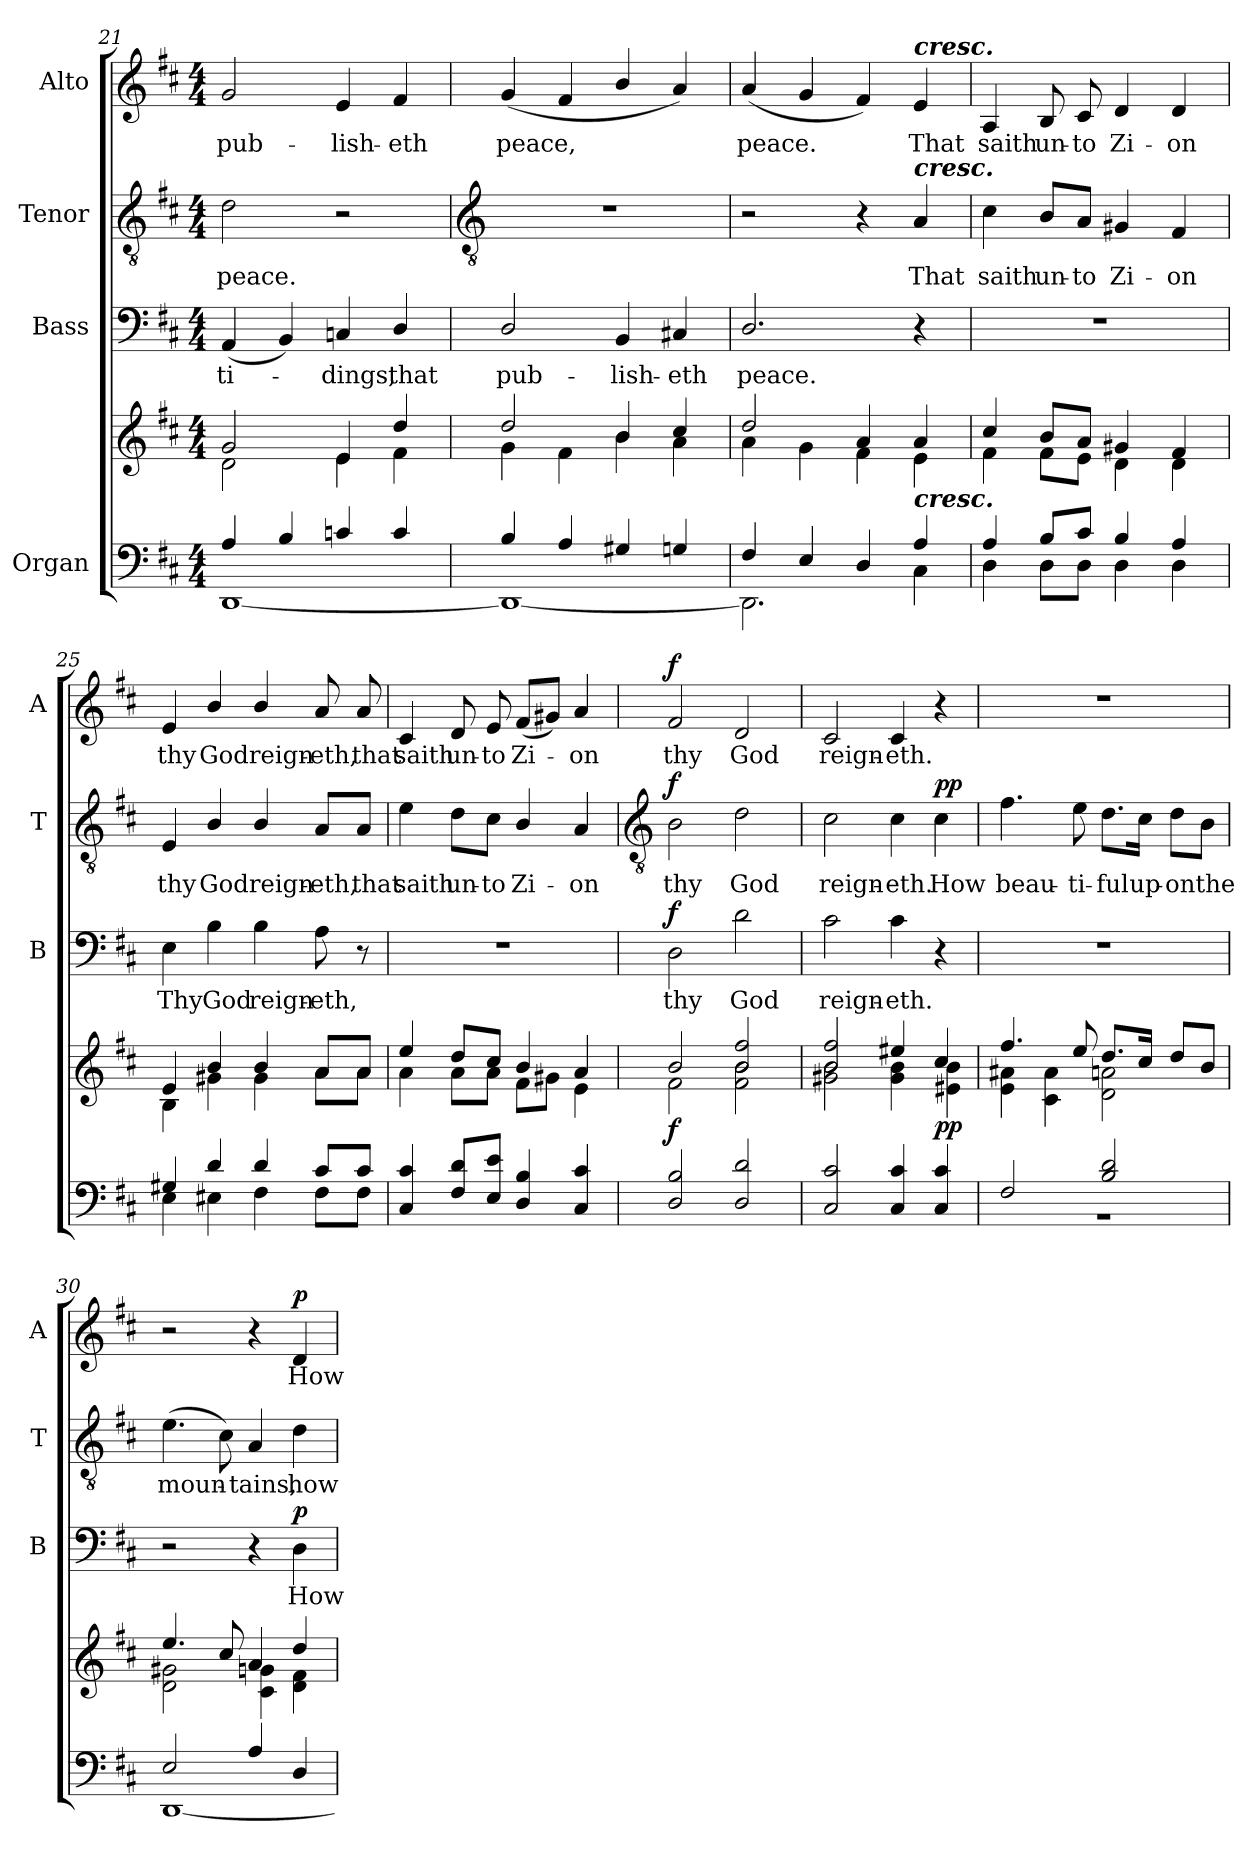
**kern	**kern	**dynam	**kern	**text	**dynam	**kern	**text	**dynam	**kern	**text	**dynam
*part4	*part4	*part4	*part3	*part3	*part3	*part2	*part2	*part2	*part1	*part1	*part1
*staff5	*staff4	*staff4/5	*staff3	*staff3	*staff3	*staff2	*staff2	*staff2	*staff1	*staff1	*staff1
*I"Organ	*	*	*I"Bass	*	*	*I"Tenor	*	*	*I"Alto	*	*
*	*	*	*I'B	*	*	*I'T	*	*	*I'A	*	*
*clefF4	*clefG2	*	*clefF4	*	*	*clefGv2	*	*	*clefG2	*	*
*k[f#c#]	*k[f#c#]	*	*k[f#c#]	*	*	*k[f#c#]	*	*	*k[f#c#]	*	*
*D:	*D:	*	*D:	*	*	*D:	*	*	*D:	*	*
*M4/4	*M4/4	*	*M4/4	*	*	*M4/4	*	*	*M4/4	*	*
=21	=21	=21	=21	=21	=21	=21	=21	=21	=21	=21	=21
*^	*^	*	*	*	*	*	*	*	*	*	*
!	!	!	!	!	!	!LO:LY:b	!	!	!LO:LY:b	!	!	!LO:LY:b	!
4A/	[1DD\	2g/	2d\	.	(<4AA	ti-	.	2d	peace.	.	2g	pub-	.
4B/	.	.	.	.	4BB)	.	.	.	.	.	.	.	.
!	!	!	!	!	!	!LO:LY:b	!	!	!	!	!	!LO:LY:b	!
4cn/	.	4e/	4e\	.	4Cn	dings,	.	2r	.	.	4e	-lish-	.
!	!	!	!	!	!	!LO:LY:b	!	!	!	!	!	!LO:LY:b	!
4c/	.	4dd/	4f#\	.	4D/	that	.	.	.	.	4f#	-eth	.
!!LO:LB:g=z
=22	=22	=22	=22	=22	=22	=22	=22	=22	=22	=22	=22	=22	=22
*	*	*	*	*	*	*	*	*clefGv2	*	*	*	*	*
!	!	!	!	!	!	!LO:LY:b	!	!	!	!	!	!LO:LY:b	!
4B/	1DD\_	2dd/	4g\	.	2D/	pub-	.	1r	.	.	(<4g	peace,	.
4A/	.	.	4f#\	.	.	.	.	.	.	.	4f#	.	.
!	!	!	!	!	!	!LO:LY:b	!	!	!	!	!	!	!
4G#X/	.	4b/	4b\	.	4BB	-lish-	.	.	.	.	4b/	.	.
!	!	!	!	!	!	!LO:LY:b	!	!	!	!	!	!	!
4Gn/	.	4cc#/	4a\	.	4C#X	-eth	.	.	.	.	4a)	.	.
=23	=23	=23	=23	=23	=23	=23	=23	=23	=23	=23	=23	=23	=23
!	!	!	!	!	!	!LO:LY:b	!	!	!	!	!	!LO:LY:b	!
4F#/	2.DD\]	2dd/	4a\	.	2.D/	peace.	.	2r	.	.	(<4a	peace.	.
4E/	.	.	4g\	.	.	.	.	.	.	.	4g	.	.
4D/	.	4a/	4f#\	.	.	.	.	4r	.	.	4f#)	.	.
!	!	!	!	!	!	!	!	!	!	!	!LO:TX:a:Bi:t=cresc.	!	!
!	!	!	!	!	!	!	!	!LO:TX:a:Bi:t=cresc.	!	!	!	!	!
!	!	!LO:TX:b:Bi:t=cresc.	!	!	!	!	!	!	!	!	!	!	!
!	!	!	!	!	!	!	!	!	!LO:LY:b	!	!	!LO:LY:b	!
4A/	4C#\	4a/	4e\	.	4r	.	.	4A	That	.	4e	That	.
=24	=24	=24	=24	=24	=24	=24	=24	=24	=24	=24	=24	=24	=24
!	!	!	!	!	!	!	!	!	!LO:LY:b	!	!	!LO:LY:b	!
4A/	4D\	4cc#/	4f#\	.	1r	.	.	4c#	saith	.	4A	saith	.
!	!	!	!	!	!	!	!	!	!LO:LY:b	!	!	!LO:LY:b	!
8B/L	8D\L	8b/L	8f#\L	.	.	.	.	8B/L	un-	.	8B	un-	.
!	!	!	!	!	!	!	!	!	!LO:LY:b	!	!	!LO:LY:b	!
8c#/J	8D\J	8a/J	8e\J	.	.	.	.	8A/J	-to	.	8c#	-to	.
!	!	!	!	!	!	!	!	!	!LO:LY:b	!	!	!LO:LY:b	!
4B/	4D\	4g#X/	4d\	.	.	.	.	4G#X	Zi-	.	4d	Zi-	.
!	!	!	!	!	!	!	!	!	!LO:LY:b	!	!	!LO:LY:b	!
4A/	4D\	4f#/	4d\	.	.	.	.	4F#	-on	.	4d	-on	.
=25	=25	=25	=25	=25	=25	=25	=25	=25	=25	=25	=25	=25	=25
!	!	!	!	!	!	!LO:LY:b	!	!	!LO:LY:b	!	!	!LO:LY:b	!
4G#X/	4E\	4e/	4B\	.	4E	Thy	.	4E	thy	.	4e	thy	.
!	!	!	!	!	!	!LO:LY:b	!	!	!LO:LY:b	!	!	!LO:LY:b	!
4d/	4E#X\	4b/	4g#X\	.	4B	God	.	4B/	God	.	4b/	God	.
!	!	!	!	!	!	!LO:LY:b	!	!	!LO:LY:b	!	!	!LO:LY:b	!
4d/	4F#\	4b/	4g#\	.	4B	reign-	.	4B/	reign-	.	4b/	reign-	.
!	!	!	!	!	!	!LO:LY:b	!	!	!LO:LY:b	!	!	!LO:LY:b	!
8c#/L	8F#\L	8a/L	8a\L	.	8A	-eth,	.	8A/L	-eth,	.	8a	-eth,	.
!	!	!	!	!	!	!	!	!	!LO:LY:b	!	!	!LO:LY:b	!
8c#/J	8F#\J	8a/J	8a\J	.	8r	.	.	8A/J	that	.	8a	that	.
=26	=26	=26	=26	=26	=26	=26	=26	=26	=26	=26	=26	=26	=26
!	!	!	!	!	!	!	!	!	!LO:LY:b	!	!	!LO:LY:b	!
4C#/ 4c#/	1ryy	4ee/	4a\	.	1r	.	.	4e	saith	.	4c#	saith	.
!	!	!	!	!	!	!	!	!	!LO:LY:b	!	!	!LO:LY:b	!
8F#/ 8d/L	.	8dd/L	8a\L	.	.	.	.	8d\L	un-	.	8d	un-	.
!	!	!	!	!	!	!	!	!	!LO:LY:b	!	!	!LO:LY:b	!
8E/ 8e/J	.	8cc#/J	8a\J	.	.	.	.	8c#\J	-to	.	8e	-to	.
!	!	!	!	!	!	!	!	!	!LO:LY:b	!	!	!LO:LY:b	!
4D/ 4B/	.	4b/	8f#\L	.	.	.	.	4B/	Zi-	.	(<8f#L	Zi-	.
.	.	.	8g#X\J	.	.	.	.	.	.	.	8g#XJ)	.	.
!	!	!	!	!	!	!	!	!	!LO:LY:b	!	!	!LO:LY:b	!
4C#/ 4c#/	.	4a/	4e\	.	.	.	.	4A	-on	.	4a	on	.
!!LO:LB:g=z
=27	=27	=27	=27	=27	=27	=27	=27	=27	=27	=27	=27	=27	=27
*	*	*	*	*	*	*	*	*clefGv2	*	*	*	*	*
!	!	!	!	!LO:DY:b	!	!LO:LY:b	!LO:DY:b	!	!LO:LY:b	!LO:DY:b	!	!LO:LY:b	!LO:DY:b
2D/ 2B/	1ryy	2b/	2f#\	f	2D	thy	f	2B	thy	f	2f#	thy	f
!	!	!	!	!	!	!LO:LY:b	!	!	!LO:LY:b	!	!	!LO:LY:b	!
2D/ 2d/	.	2b/ 2ff#/	2f#\ 2b\	.	2d	God	.	2d	God	.	2d	God	.
=28	=28	=28	=28	=28	=28	=28	=28	=28	=28	=28	=28	=28	=28
!	!	!	!	!	!	!LO:LY:b	!	!	!LO:LY:b	!	!	!LO:LY:b	!
2C#/ 2c#/	1ryy	2b/ 2ff#/	2g#X\ 2b\	.	2c#	reign-	.	2c#	reign-	.	2c#	reign-	.
!	!	!	!	!	!	!LO:LY:b	!	!	!LO:LY:b	!	!	!LO:LY:b	!
4C#/ 4c#/	.	4ee#X/	4g#\ 4b\	.	4c#	-eth.	.	4c#	-eth.	.	4c#	-eth.	.
!	!	!	!	!LO:DY:b	!	!	!	!	!LO:LY:b	!LO:DY:b	!	!	!
4C#/ 4c#/	.	4cc#/	4e#X\ 4b\	pp	4r	.	.	4c#	How	pp	4r	.	.
=29	=29	=29	=29	=29	=29	=29	=29	=29	=29	=29	=29	=29	=29
!	!	!	!	!	!	!	!	!	!LO:LY:b	!	!	!	!
2F#/	1r	4.ff#/	4e\ 4a#X\	.	1r	.	.	4.f#	beau-	.	1r	.	.
.	.	.	4c#\ 4a#\	.	.	.	.	.	.	.	.	.	.
!	!	!	!	!	!	!	!	!	!LO:LY:b	!	!	!	!
.	.	8ee/	.	.	.	.	.	8e	-ti-	.	.	.	.
!	!	!	!	!	!	!	!	!	!LO:LY:b	!	!	!	!
2B/ 2d/	.	8.dd/L	2d\ 2an\	.	.	.	.	8.d\L	-ful	.	.	.	.
!	!	!	!	!	!	!	!	!	!LO:LY:b	!	!	!	!
.	.	16cc#/J	.	.	.	.	.	16c#\Jk	up-	.	.	.	.
!	!	!	!	!	!	!	!	!	!LO:LY:b	!	!	!	!
.	.	8dd/L	.	.	.	.	.	8d\L	-on	.	.	.	.
!	!	!	!	!	!	!	!	!	!LO:LY:b	!	!	!	!
.	.	8b/J	.	.	.	.	.	8B\J	the	.	.	.	.
=30	=30	=30	=30	=30	=30	=30	=30	=30	=30	=30	=30	=30	=30
!	!	!	!	!	!	!	!	!	!LO:LY:b	!	!	!	!
2E/	[1DD\	4.ee/	2d\ 2g#X\	.	2r	.	.	(>4.e	moun-	.	2r	.	.
.	.	8cc#/	.	.	.	.	.	8c#)	.	.	.	.	.
!	!	!	!	!	!	!	!	!	!LO:LY:b	!	!	!	!
4A/	.	4a/	4c#\ 4gn\	.	4r	.	.	4A	tains,	.	4r	.	.
!	!	!	!	!	!	!LO:LY:b	!LO:DY:b	!	!LO:LY:b	!	!	!LO:LY:b	!LO:DY:b
4D/	.	4dd/	4d\ 4f#\	.	4D	How	p	4d	how	.	4d	How	p
*v	*v	*	*	*	*	*	*	*	*	*	*	*	*
*	*v	*v	*	*	*	*	*	*	*	*	*	*
=	=	=	=	=	=	=	=	=	=	=	=
*-	*-	*-	*-	*-	*-	*-	*-	*-	*-	*-	*-
